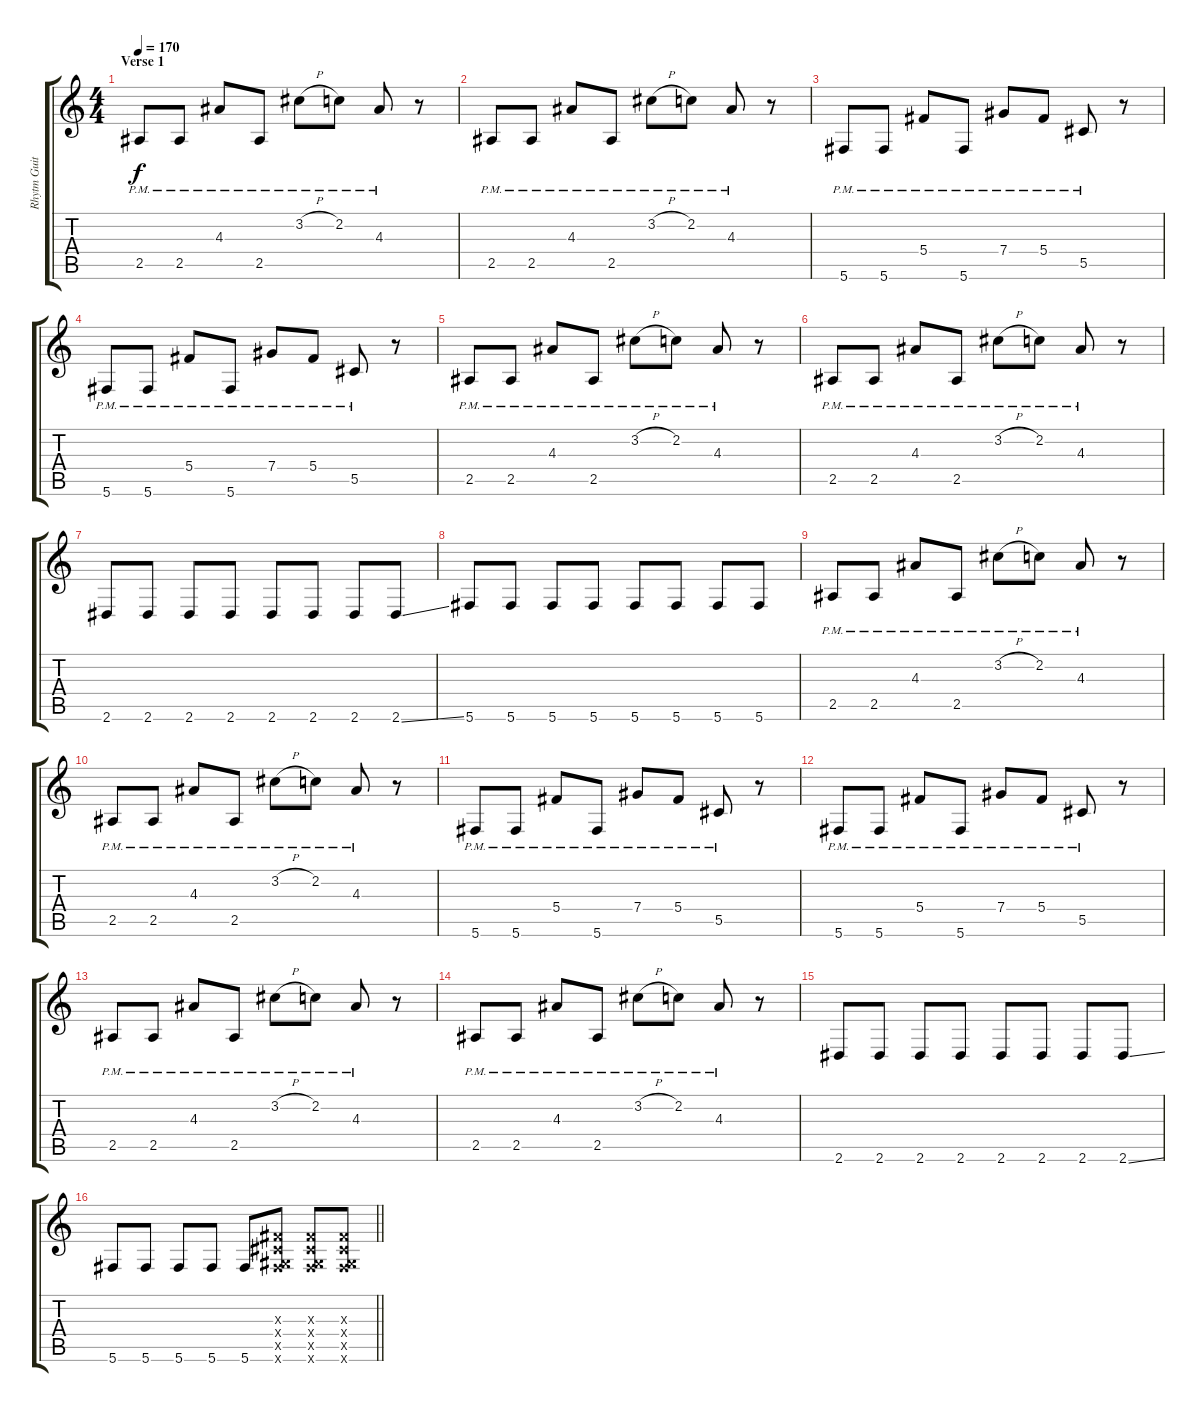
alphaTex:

\track ("Rhytm Guitar [L]" "Rhytm Guit") {instrument distortionguitar}
\staff {score tabs}
\tuning (Eb4 Bb3 Gb3 Db3 Ab2 Db2) {hide}
\ts (4 4)
\section ("" "Verse 1")
\tempo 170
\clef g2
\ks c
2.5{pm}.8{dy f} 2.5{pm}.8 4.3{pm}.8 2.5{pm}.8 3.2{h pm}.8 2.2{pm}.8 4.3{pm}.8 r.8 |
2.5{pm}.8 2.5{pm}.8 4.3{pm}.8 2.5{pm}.8 3.2{h pm}.8 2.2{pm}.8 4.3{pm}.8 r.8 |
5.6{pm}.8 5.6{pm}.8 5.4{pm}.8 5.6{pm}.8 7.4{pm}.8 5.4{pm}.8 5.5{pm}.8 r.8 |
5.6{pm}.8 5.6{pm}.8 5.4{pm}.8 5.6{pm}.8 7.4{pm}.8 5.4{pm}.8 5.5{pm}.8 r.8 |
2.5{pm}.8 2.5{pm}.8 4.3{pm}.8 2.5{pm}.8 3.2{h pm}.8 2.2{pm}.8 4.3{pm}.8 r.8 |
2.5{pm}.8 2.5{pm}.8 4.3{pm}.8 2.5{pm}.8 3.2{h pm}.8 2.2{pm}.8 4.3{pm}.8 r.8 |
2.6.8 2.6.8 2.6.8 2.6.8 2.6.8 2.6.8 2.6.8 2.6{ss}.8 |
5.6.8 5.6.8 5.6.8 5.6.8 5.6.8 5.6.8 5.6.8 5.6.8 |
2.5{pm}.8 2.5{pm}.8 4.3{pm}.8 2.5{pm}.8 3.2{h pm}.8 2.2{pm}.8 4.3{pm}.8 r.8 |
2.5{pm}.8 2.5{pm}.8 4.3{pm}.8 2.5{pm}.8 3.2{h pm}.8 2.2{pm}.8 4.3{pm}.8 r.8 |
5.6{pm}.8 5.6{pm}.8 5.4{pm}.8 5.6{pm}.8 7.4{pm}.8 5.4{pm}.8 5.5{pm}.8 r.8 |
5.6{pm}.8 5.6{pm}.8 5.4{pm}.8 5.6{pm}.8 7.4{pm}.8 5.4{pm}.8 5.5{pm}.8 r.8 |
2.5{pm}.8 2.5{pm}.8 4.3{pm}.8 2.5{pm}.8 3.2{h pm}.8 2.2{pm}.8 4.3{pm}.8 r.8 |
2.5{pm}.8 2.5{pm}.8 4.3{pm}.8 2.5{pm}.8 3.2{h pm}.8 2.2{pm}.8 4.3{pm}.8 r.8 |
2.6.8 2.6.8 2.6.8 2.6.8 2.6.8 2.6.8 2.6.8 2.6{ss}.8 |
\barLineRight lightlight
5.6.8 5.6.8 5.6.8 5.6.8 5.6.8 (0.3{x} 0.4{x} 0.5{x} 5.6{x}).8 (0.3{x} 0.4{x} 0.5{x} 5.6{x}).8 (0.3{x} 0.4{x} 0.5{x} 5.6{x}).8
